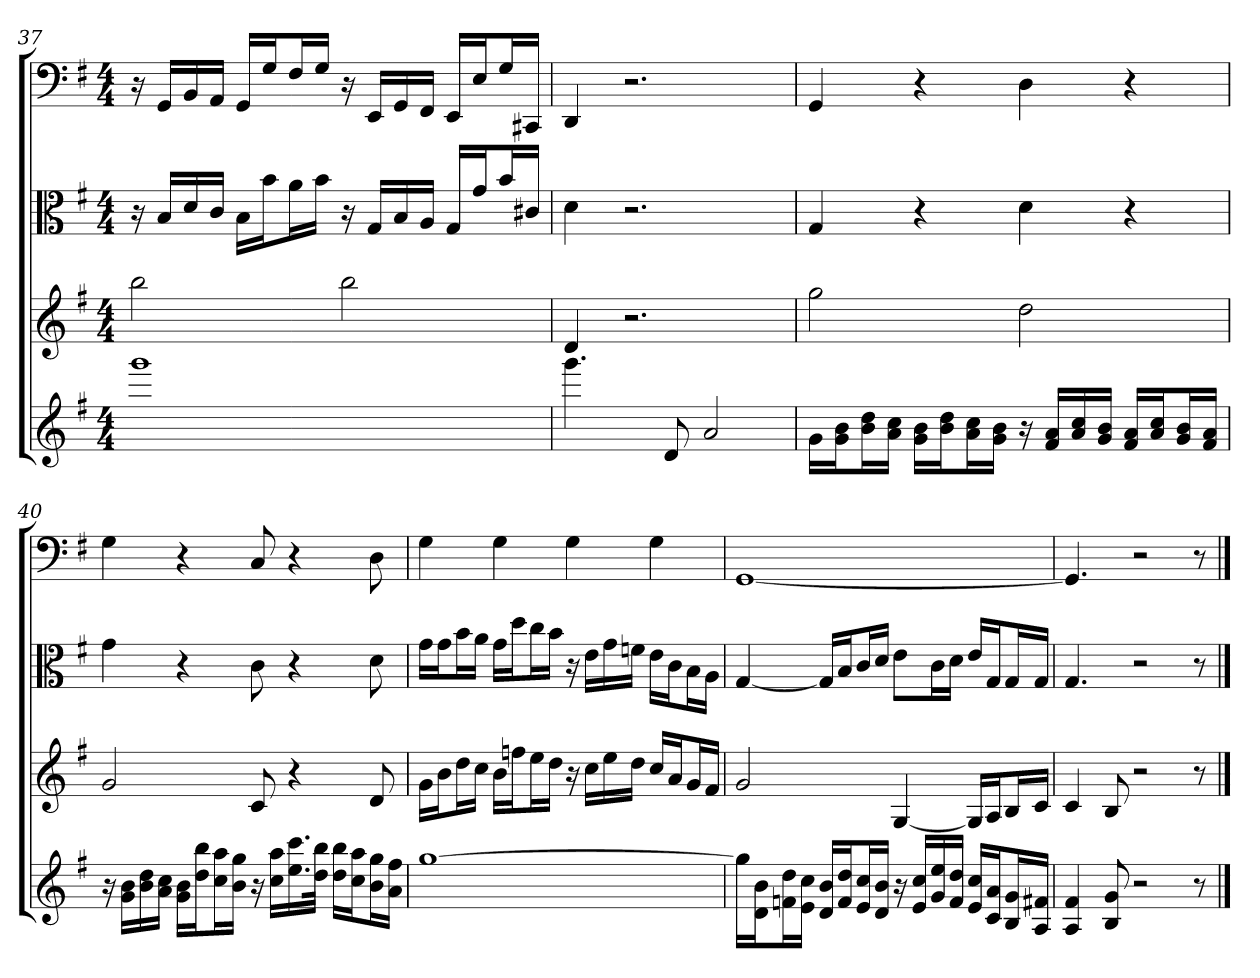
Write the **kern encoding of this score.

**kern	**kern	**kern	**kern
*part4	*part3	*part2	*part1
*staff4	*staff3	*staff2	*staff1
*	*	*clefC3	*clefF4
*k[f#]	*k[f#]	*k[f#]	*k[f#]
*G:	*G:	*G:	*G:
*M4/4	*M4/4	*M4/4	*M4/4
=37	=37	=37	=37
1ggg	2bb	16r	16r
.	.	16B/LL	16GG/LL
.	.	16d/	16BB/
.	.	16c/JJ	16AA/JJ
.	.	16B\LL	16GG/LL
.	.	16b\J	16G/J
.	.	16a\L	16F#/L
.	.	16b\JJ	16G/JJ
.	2bb	16r	16r
.	.	16G/LL	16EE/LL
.	.	16B/	16GG/
.	.	16A/JJ	16FF#/JJ
.	.	16G/LL	16EE/LL
.	.	16g/J	16E/J
.	.	16b/L	16G/L
.	.	16c#X/JJ	16CC#X/JJ
=38	=38	=38	=38
4.ggg	4d	4d	4DD
.	2.r	2.r	2.r
8d	.	.	.
2a	.	.	.
=39	=39	=39	=39
16gLL	2gg	4G	4GG
16g 16bJ	.	.	.
16b 16ddL	.	.	.
16a 16ccJJ	.	.	.
16g 16bLL	.	4r	4r
16b 16ddJ	.	.	.
16a 16ccL	.	.	.
16g 16bJJ	.	.	.
16r	2dd	4d	4D
16f# 16aLL	.	.	.
16a 16cc	.	.	.
16g 16bJJ	.	.	.
16f# 16aLL	.	4r	4r
16a 16ccJ	.	.	.
16g 16bL	.	.	.
16f# 16aJJ	.	.	.
=40	=40	=40	=40
16r	2g	4g	4G
16g 16bLL	.	.	.
16b 16dd	.	.	.
16a 16ccJJ	.	.	.
16g 16bLL	.	4r	4r
16dd 16bbJ	.	.	.
16cc 16aaL	.	.	.
16b 16ggJJ	.	.	.
16r	8c	8c	8C
16cc 16aaLL	.	.	.
16.ee 16.ccc	4r	4r	4r
32dd 32bbJJk	.	.	.
16dd 16bbLL	.	.	.
16cc 16aaJ	.	.	.
16b 16ggL	8d	8d	8D
16a 16ff#JJ	.	.	.
=41	=41	=41	=41
[1gg	16gLL	16g\LL	4G
.	16bJ	16g\J	.
.	16ddL	16b\L	.
.	16ccJJ	16a\JJ	.
.	16bLL	16g\LL	4G
.	16ffnJ	16dd\J	.
.	16eeL	16cc\L	.
.	16ddJJ	16b\JJ	.
.	16r	16r	4G
.	16ccLL	16e\LL	.
.	16ee	16g\	.
.	16ddJJ	16fn\JJ	.
.	16ccLL	16e\LL	4G
.	16aJ	16c\J	.
.	16gL	16B\L	.
.	16f#JJ	16A\JJ	.
=42	=42	=42	=42
16ggLL]	2g	[4G	[1GG
16d 16bJ	.	.	.
16fn 16ddL	.	.	.
16e 16ccJJ	.	.	.
16d 16bLL	.	16G/LL]	.
16f 16ddJ	.	16B/J	.
16e 16ccL	.	16c/L	.
16d 16bJJ	.	16d/JJ	.
16r	[4G	8e\L	.
16e 16ccLL	.	.	.
16g 16ee	.	16c\L	.
16f 16ddJJ	.	16d\JJ	.
16e 16ccLL	16GLL]	16e/LL	.
16c 16aJ	16AJ	16G/J	.
16B 16gL	16BL	16G/L	.
16A 16f#XJJ	16cJJ	16G/JJ	.
=43	=43	=43	=43
4A 4f#	4c	4.G	4.GG]
8B 8g	8B	.	.
2r	2r	2r	2r
8r	8r	8r	8r
==	==	==	==
*-	*-	*-	*-
